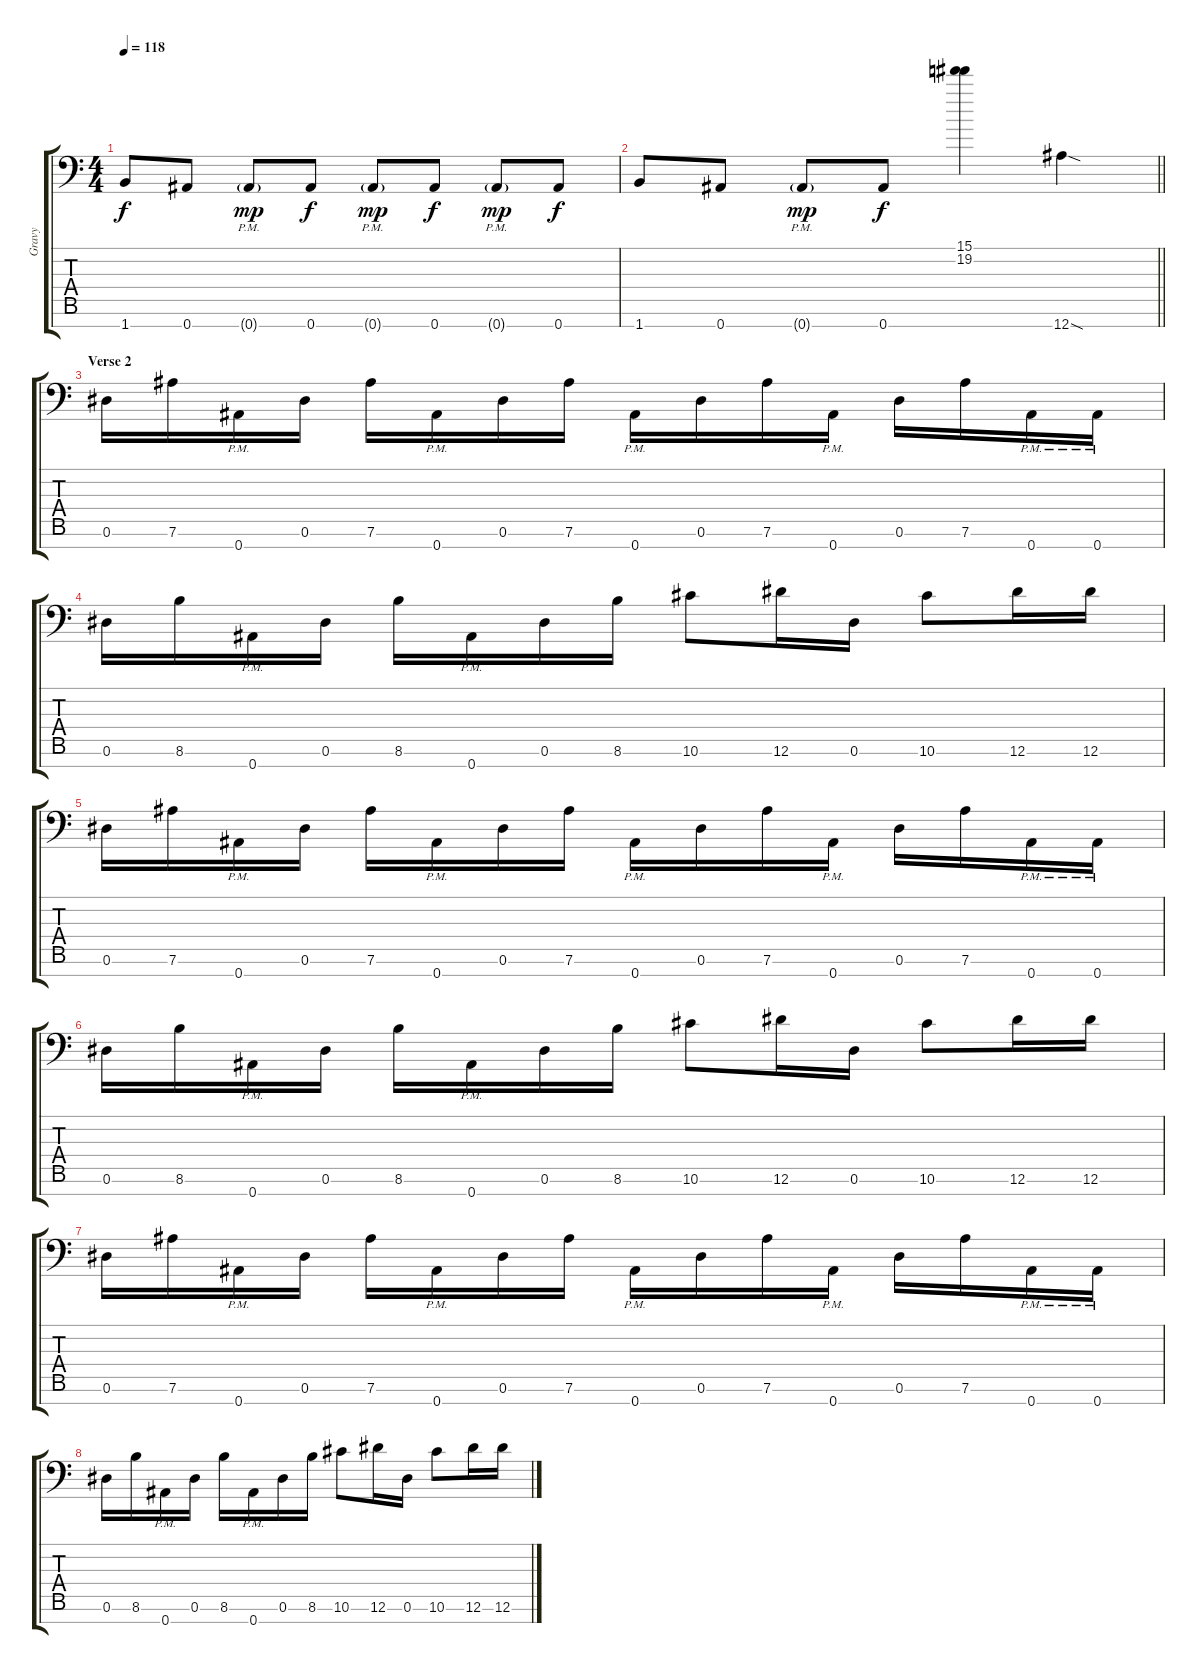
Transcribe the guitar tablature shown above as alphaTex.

\track ("Gravy" "Gravy") {instrument distortionguitar}
\staff {score tabs}
\tuning (Eb4 Bb3 Gb3 Db3 Ab2 Eb2 Bb1) {hide}
\ts (4 4)
\tempo 118
\clef f4
\ks c
1.7.8{dy f} 0.7.8 0.7{g pm}.8{dy mp} 0.7.8{dy f} 0.7{g pm}.8{dy mp} 0.7.8{dy f} 0.7{g pm}.8{dy mp} 0.7.8{dy f} |
\barLineRight lightlight
1.7.8 0.7.8 0.7{g pm}.8{dy mp} 0.7.8{dy f} (15.1 19.2).4 12.7{sod}.4 |
\section ("" "Verse 2")
0.6.16 7.6.16 0.7{pm}.16 0.6.16 7.6.16 0.7{pm}.16 0.6.16 7.6.16 0.7{pm}.16 0.6.16 7.6.16 0.7{pm}.16 0.6.16 7.6.16 0.7{pm}.16 0.7{pm}.16 |
0.6.16 8.6.16 0.7{pm}.16 0.6.16 8.6.16 0.7{pm}.16 0.6.16 8.6.16 10.6.8 12.6.16 0.6.16 10.6.8 12.6.16 12.6.16 |
0.6.16 7.6.16 0.7{pm}.16 0.6.16 7.6.16 0.7{pm}.16 0.6.16 7.6.16 0.7{pm}.16 0.6.16 7.6.16 0.7{pm}.16 0.6.16 7.6.16 0.7{pm}.16 0.7{pm}.16 |
0.6.16 8.6.16 0.7{pm}.16 0.6.16 8.6.16 0.7{pm}.16 0.6.16 8.6.16 10.6.8 12.6.16 0.6.16 10.6.8 12.6.16 12.6.16 |
0.6.16 7.6.16 0.7{pm}.16 0.6.16 7.6.16 0.7{pm}.16 0.6.16 7.6.16 0.7{pm}.16 0.6.16 7.6.16 0.7{pm}.16 0.6.16 7.6.16 0.7{pm}.16 0.7{pm}.16 |
0.6.16 8.6.16 0.7{pm}.16 0.6.16 8.6.16 0.7{pm}.16 0.6.16 8.6.16 10.6.8 12.6.16 0.6.16 10.6.8 12.6.16 12.6.16
